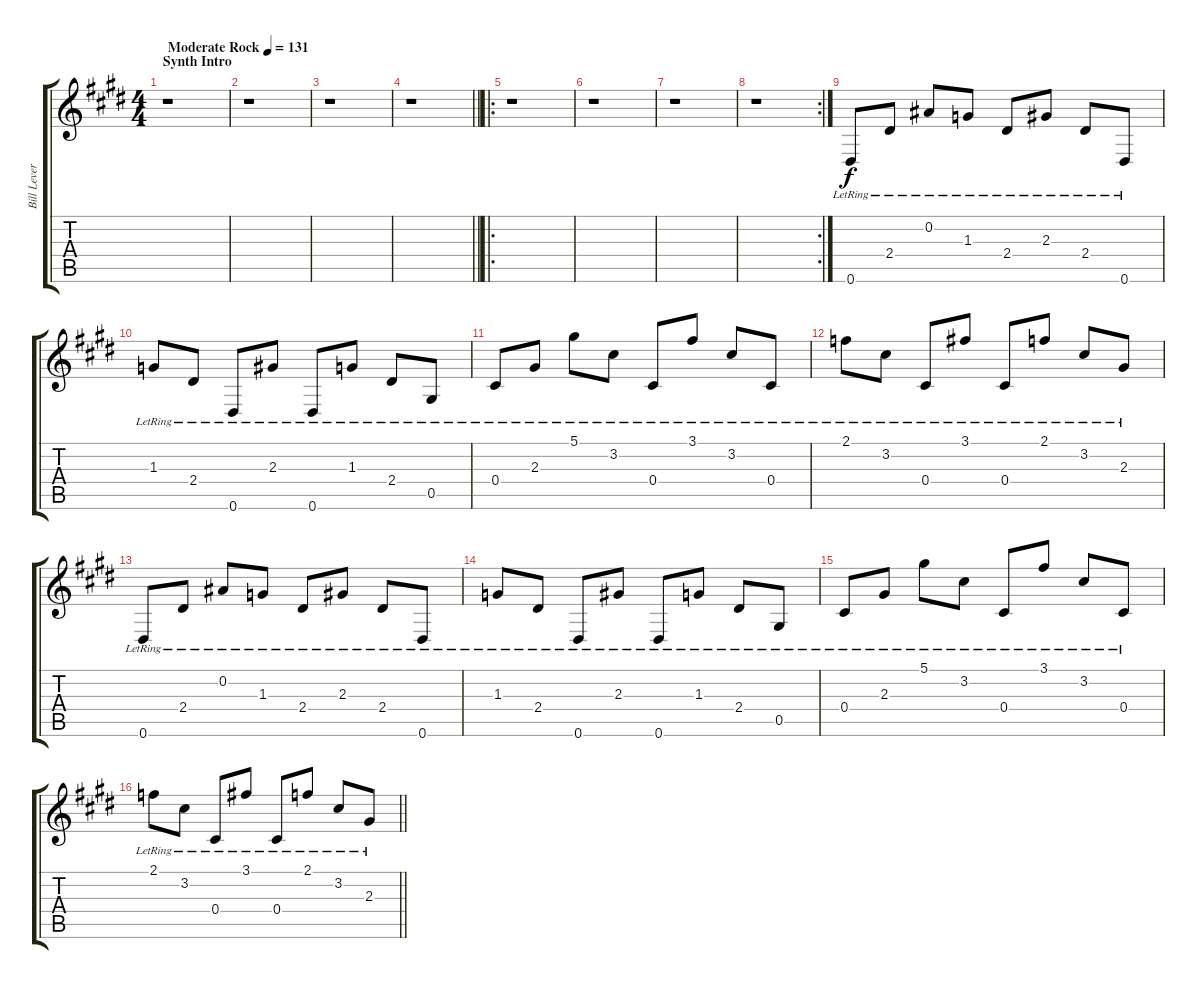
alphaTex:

\track ("Bill Leverty 12 String Electric" "Bill Lever") {instrument electricguitarclean}
\staff {score tabs}
\tuning (Eb4 Bb3 Gb3 Db3 Ab2 Eb2) {hide}
\ts (4 4)
\section ("" "Synth Intro")
\tempo (131 "Moderate Rock")
\clef g2
\ks e
r.1{dy f instrument electricguitarclean} |
r.1 |
r.1 |
\barLineRight lightlight
r.1 |
\ro
r.1 |
r.1 |
r.1 |
\rc 2
r.1 |
0.6{lr}.8 2.4{lr}.8 0.2{lr}.8 1.3{lr}.8 2.4{lr}.8 2.3{lr}.8 2.4{lr}.8 0.6{lr}.8 |
1.3{lr}.8 2.4{lr}.8 0.6{lr}.8 2.3{lr}.8 0.6{lr}.8 1.3{lr}.8 2.4{lr}.8 0.5{lr}.8 |
0.4{lr}.8 2.3{lr}.8 5.1{lr}.8 3.2{lr}.8 0.4{lr}.8 3.1{lr}.8 3.2{lr}.8 0.4{lr}.8 |
2.1{lr}.8 3.2{lr}.8 0.4{lr}.8 3.1{lr}.8 0.4{lr}.8 2.1{lr}.8 3.2{lr}.8 2.3{lr}.8 |
0.6{lr}.8 2.4{lr}.8 0.2{lr}.8 1.3{lr}.8 2.4{lr}.8 2.3{lr}.8 2.4{lr}.8 0.6{lr}.8 |
1.3{lr}.8 2.4{lr}.8 0.6{lr}.8 2.3{lr}.8 0.6{lr}.8 1.3{lr}.8 2.4{lr}.8 0.5{lr}.8 |
0.4{lr}.8 2.3{lr}.8 5.1{lr}.8 3.2{lr}.8 0.4{lr}.8 3.1{lr}.8 3.2{lr}.8 0.4{lr}.8 |
\barLineRight lightlight
2.1{lr}.8 3.2{lr}.8 0.4{lr}.8 3.1{lr}.8 0.4{lr}.8 2.1{lr}.8 3.2{lr}.8 2.3{lr}.8
